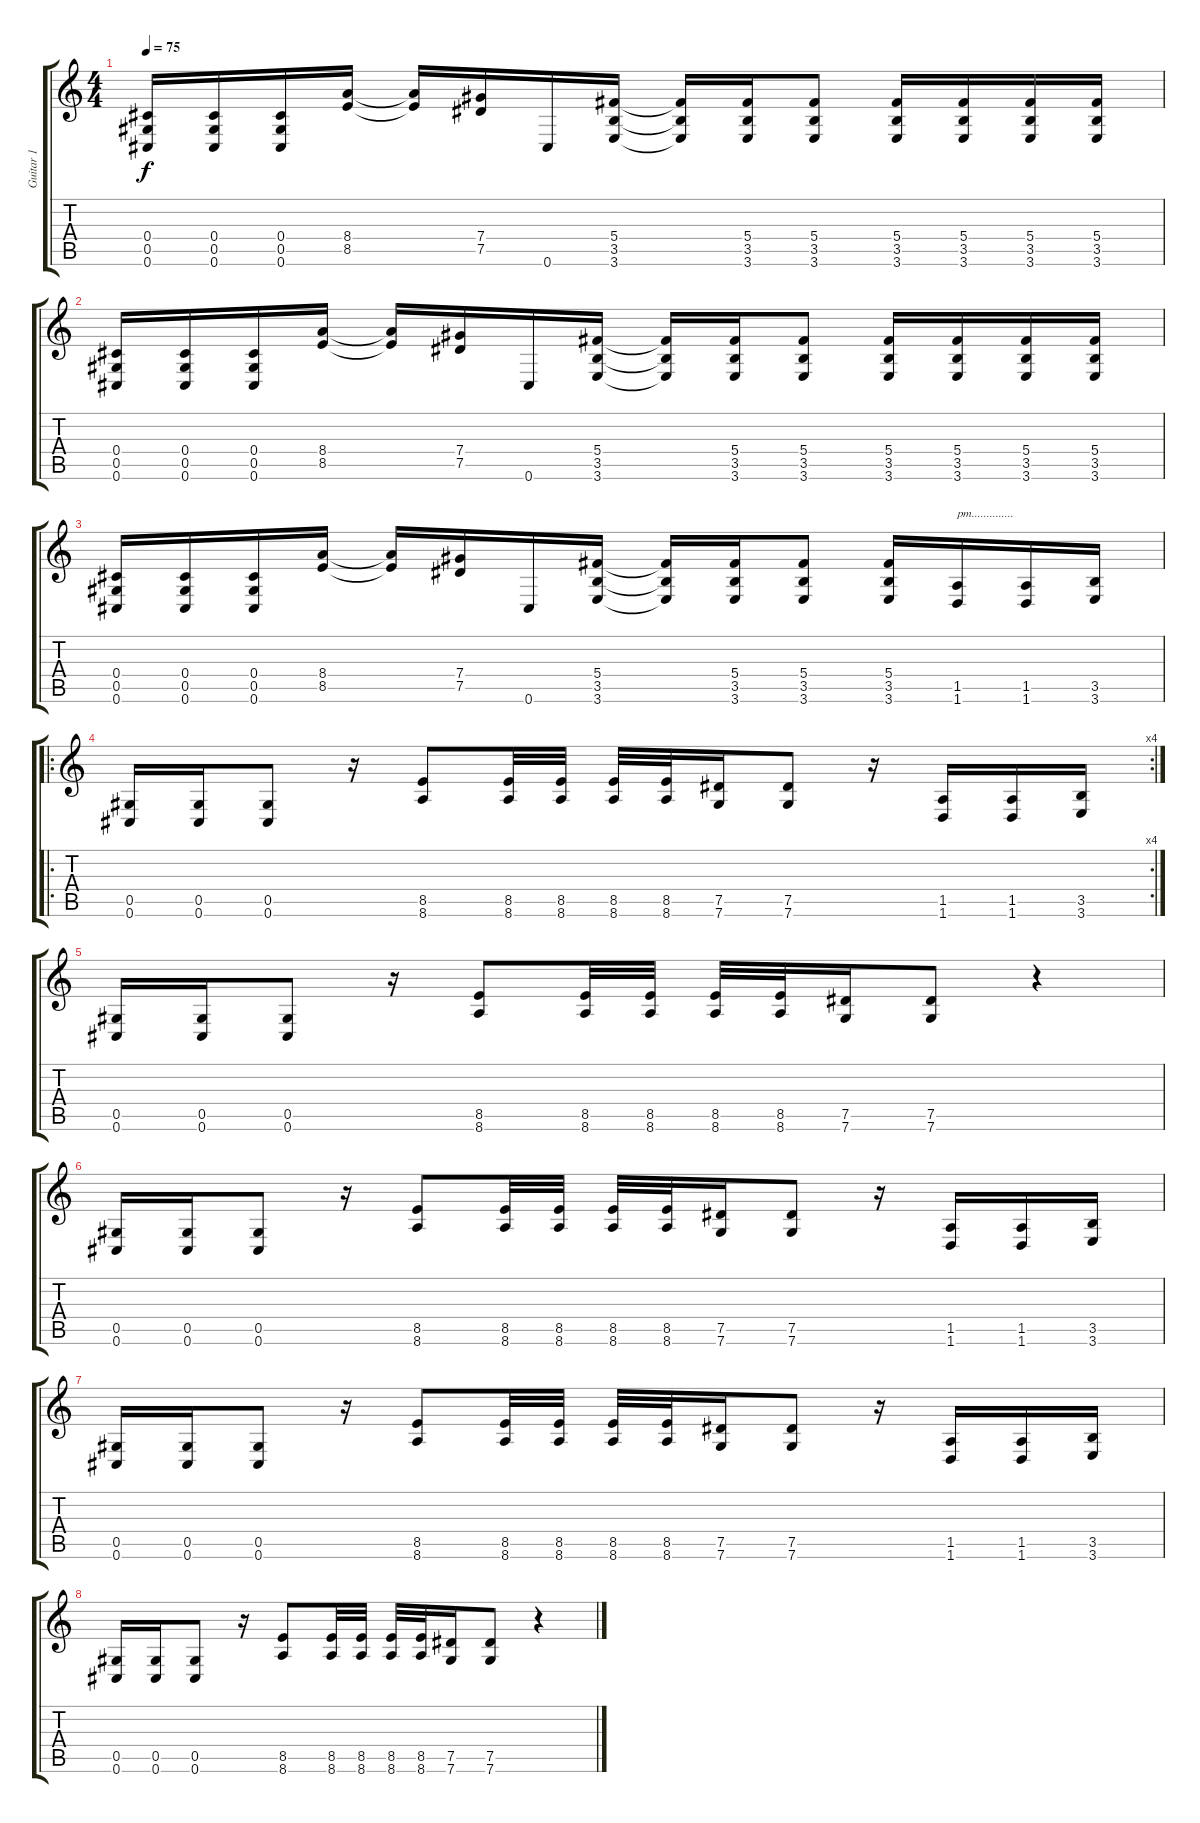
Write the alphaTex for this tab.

\track ("Guitar 1" "Guitar 1") {instrument overdrivenguitar}
\staff {score tabs}
\tuning (Eb4 Bb3 Gb3 Db3 Ab2 Db2) {hide}
\ts (4 4)
\tempo 75
\clef g2
\ks c
(0.4 0.5 0.6).16{dy f} (0.4 0.5 0.6).16 (0.4 0.5 0.6).16 (8.4 8.5).16 (8.4{t} 8.5{t}).16 (7.4 7.5).16 0.6.16 (5.4 3.5 3.6).16 (5.4{t} 3.5{t} 3.6{t}).16 (5.4 3.5 3.6).16 (5.4 3.5 3.6).8 (5.4 3.5 3.6).16 (5.4 3.5 3.6).16 (5.4 3.5 3.6).16 (5.4 3.5 3.6).16 |
(0.4 0.5 0.6).16 (0.4 0.5 0.6).16 (0.4 0.5 0.6).16 (8.4 8.5).16 (8.4{t} 8.5{t}).16 (7.4 7.5).16 0.6.16 (5.4 3.5 3.6).16 (5.4{t} 3.5{t} 3.6{t}).16 (5.4 3.5 3.6).16 (5.4 3.5 3.6).8 (5.4 3.5 3.6).16 (5.4 3.5 3.6).16 (5.4 3.5 3.6).16 (5.4 3.5 3.6).16 |
(0.4 0.5 0.6).16 (0.4 0.5 0.6).16 (0.4 0.5 0.6).16 (8.4 8.5).16 (8.4{t} 8.5{t}).16 (7.4 7.5).16 0.6.16 (5.4 3.5 3.6).16 (5.4{t} 3.5{t} 3.6{t}).16 (5.4 3.5 3.6).16 (5.4 3.5 3.6).8 (5.4 3.5 3.6).16 (1.5 1.6).16{txt "pm.............."} (1.5 1.6).16 (3.5 3.6).16 |
\ro
\rc 4
(0.5 0.6).16 (0.5 0.6).16 (0.5 0.6).8 r.16 (8.5 8.6).8 (8.5 8.6).32 (8.5 8.6).32 (8.5 8.6).32 (8.5 8.6).32 (7.5 7.6).16 (7.5 7.6).8 r.16 (1.5 1.6).16 (1.5 1.6).16 (3.5 3.6).16 |
(0.5 0.6).16 (0.5 0.6).16 (0.5 0.6).8 r.16 (8.5 8.6).8 (8.5 8.6).32 (8.5 8.6).32 (8.5 8.6).32 (8.5 8.6).32 (7.5 7.6).16 (7.5 7.6).8 r.4 |
(0.5 0.6).16 (0.5 0.6).16 (0.5 0.6).8 r.16 (8.5 8.6).8 (8.5 8.6).32 (8.5 8.6).32 (8.5 8.6).32 (8.5 8.6).32 (7.5 7.6).16 (7.5 7.6).8 r.16 (1.5 1.6).16 (1.5 1.6).16 (3.5 3.6).16 |
(0.5 0.6).16 (0.5 0.6).16 (0.5 0.6).8 r.16 (8.5 8.6).8 (8.5 8.6).32 (8.5 8.6).32 (8.5 8.6).32 (8.5 8.6).32 (7.5 7.6).16 (7.5 7.6).8 r.16 (1.5 1.6).16 (1.5 1.6).16 (3.5 3.6).16 |
(0.5 0.6).16 (0.5 0.6).16 (0.5 0.6).8 r.16 (8.5 8.6).8 (8.5 8.6).32 (8.5 8.6).32 (8.5 8.6).32 (8.5 8.6).32 (7.5 7.6).16 (7.5 7.6).8 r.4
